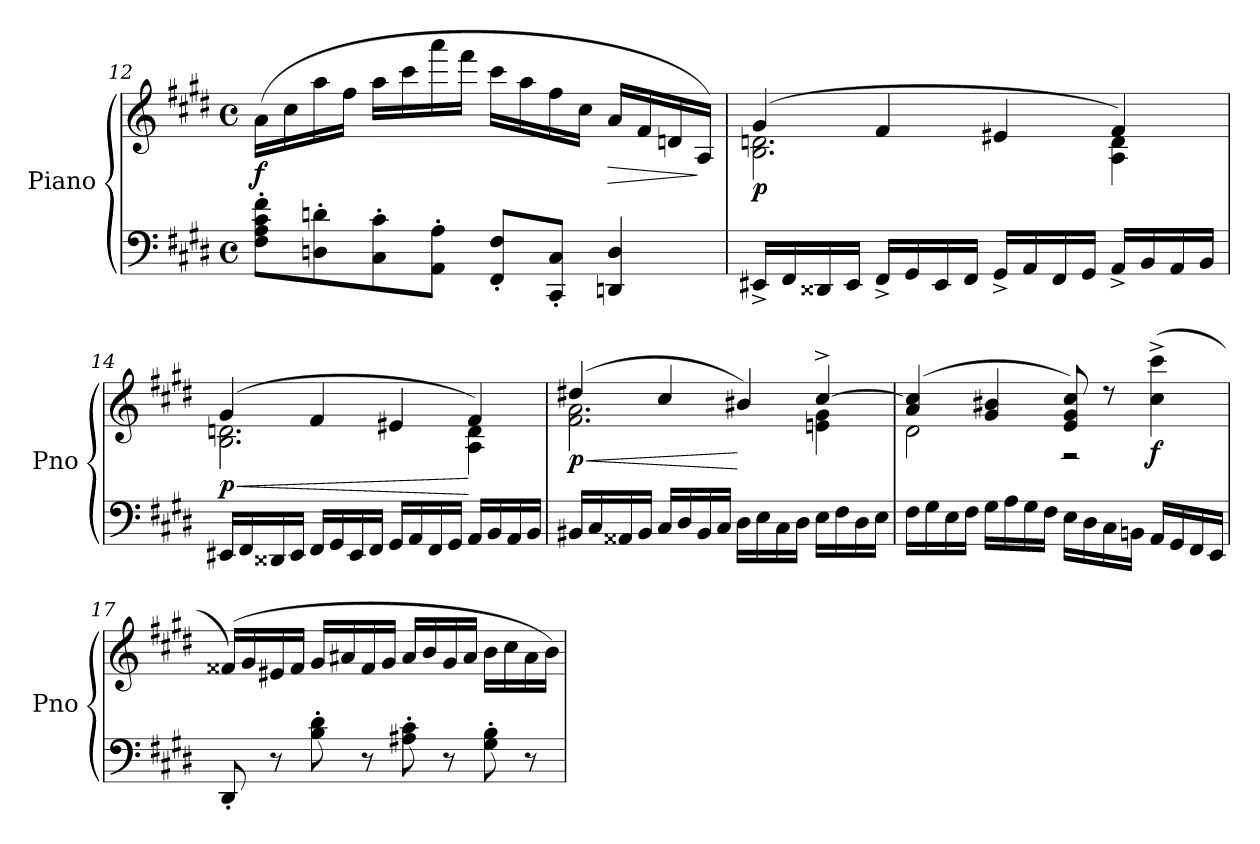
**kern	**kern	**dynam
*part1	*part1	*part1
*staff2	*staff1	*staff1/2
*I"Piano	*	*
*I'Pno	*	*
*clefF4	*clefG2	*
*k[f#c#g#d#]	*k[f#c#g#d#]	*
*M4/4	*M4/4	*
*met(c)	*met(c)	*
=12	=12	=12
!	!	!LO:DY:b
8F#\' 8A\' 8c#\' 8f#\'L	(>16a\LL	f
.	16cc#\	.
8Dn\' 8dn\'	16aa\	.
.	16ff#\JJ	.
8C#\' 8c#\'	16aa\LL	.
.	16ccc#\	.
8AA\' 8A\'J	16aaa\	.
.	16fff#\JJ	.
8FF#/' 8F#/'L	16ccc#\LL	.
.	16aa\	.
8CC#/' 8C#/'J	16ff#\	.
.	16cc#\JJ	.
!	!	!LO:HP:b
4DDn/ 4D/	16a/LL	>
.	16f#/	.
.	16dn/	.
.	16A/JJ)	]
!!LO:LB:g=z
=13	=13	=13
*	*^	*
!	!	!	!LO:DY:b
16EE#X^/LL	(>4g#/	2.B\ 2.dn\	p
16FF#/	.	.	.
16DD##X/	.	.	.
16EE#/JJ	.	.	.
16FF#^/LL	4f#/	.	.
16GG#/	.	.	.
16EE#/	.	.	.
16FF#/JJ	.	.	.
16GG#^/LL	4e#X/	.	.
16AA/	.	.	.
16FF#/	.	.	.
16GG#/JJ	.	.	.
16AA^/LL	4f#/)	4A\ 4d\	.
16BB/	.	.	.
16AA/	.	.	.
16BB/JJ	.	.	.
=14	=14	=14	=14
!	!	!	!LO:HP:b
!	!	!	!LO:DY:n=1:b
16EE#X/LL	(>4g#/	2.B\ 2.dn\	< p
16FF#/	.	.	.
16DD##X/	.	.	.
16EE#/JJ	.	.	.
16FF#/LL	4f#/	.	.
16GG#/	.	.	.
16EE#/	.	.	.
16FF#/JJ	.	.	.
16GG#/LL	4e#X/	.	.
16AA/	.	.	.
16FF#/	.	.	.
16GG#/JJ	.	.	.
16AA/LL	4f#/)	4A\ 4d\	[
16BB/	.	.	.
16AA/	.	.	.
16BB/JJ	.	.	.
!!LO:LB:g=z	!!
=15	=15	=15	=15
!	!	!	!LO:HP:b
!	!	!	!LO:DY:n=1:b
16BB#X/LL	(>4dd#X/	2.f#\ 2.a\	< p
16C#/	.	.	.
16AA##X/	.	.	.
16BB#/JJ	.	.	.
16C#/LL	4cc#/	.	.
16D#/	.	.	.
16BB#/	.	.	.
16C#/JJ	.	.	.
16D#\LL	4b#X/)	.	[
16E\	.	.	.
16C#\	.	.	.
16D#\JJ	.	.	.
!	!	!	!LO:DY:n=2:b
16E\LL	[4cc#^/	4en\ 4g#\	other-dynamics
16F#\	.	.	.
16D#\	.	.	.
16E\JJ	.	.	.
=16	=16	=16	=16
16F#\LL	(>4a/ 4cc#/]	2d#\	.
16G#\	.	.	.
16E\	.	.	.
16F#\JJ	.	.	.
16G#\LL	4g#/ 4b#X/	.	.
16A\	.	.	.
16G#\	.	.	.
16F#\JJ	.	.	.
16E\LL	8e/ 8g#/ 8cc#/)	2r	.
16D#\	.	.	.
16C#\	8r	.	.
16BBn\JJ	.	.	.
!	!	!	!LO:DY:b
16AA/LL	(>4cc#\^ 4ccc#\^	.	f
16GG#/	.	.	.
16FF#/	.	.	.
16EE/JJ	.	.	.
*	*v	*v	*
!!LO:LB:g=z
=17	=17	=17
8DD#'/	(>16f##X/LL)	.
.	16g#/	.
8r	16e#X/	.
.	16f##/JJ	.
8B\' 8d#\'	16g#/LL	.
.	16a#X/	.
8r	16f##/	.
.	16g#/JJ	.
8A#X\' 8c#\'	16a#/LL	.
.	16b/	.
8r	16g#/	.
.	16a#/JJ	.
8G#\' 8B\'	16b\LL	.
.	16cc#\	.
8r	16a#\	.
.	16b\JJ)	.
=	=	=
*-	*-	*-
